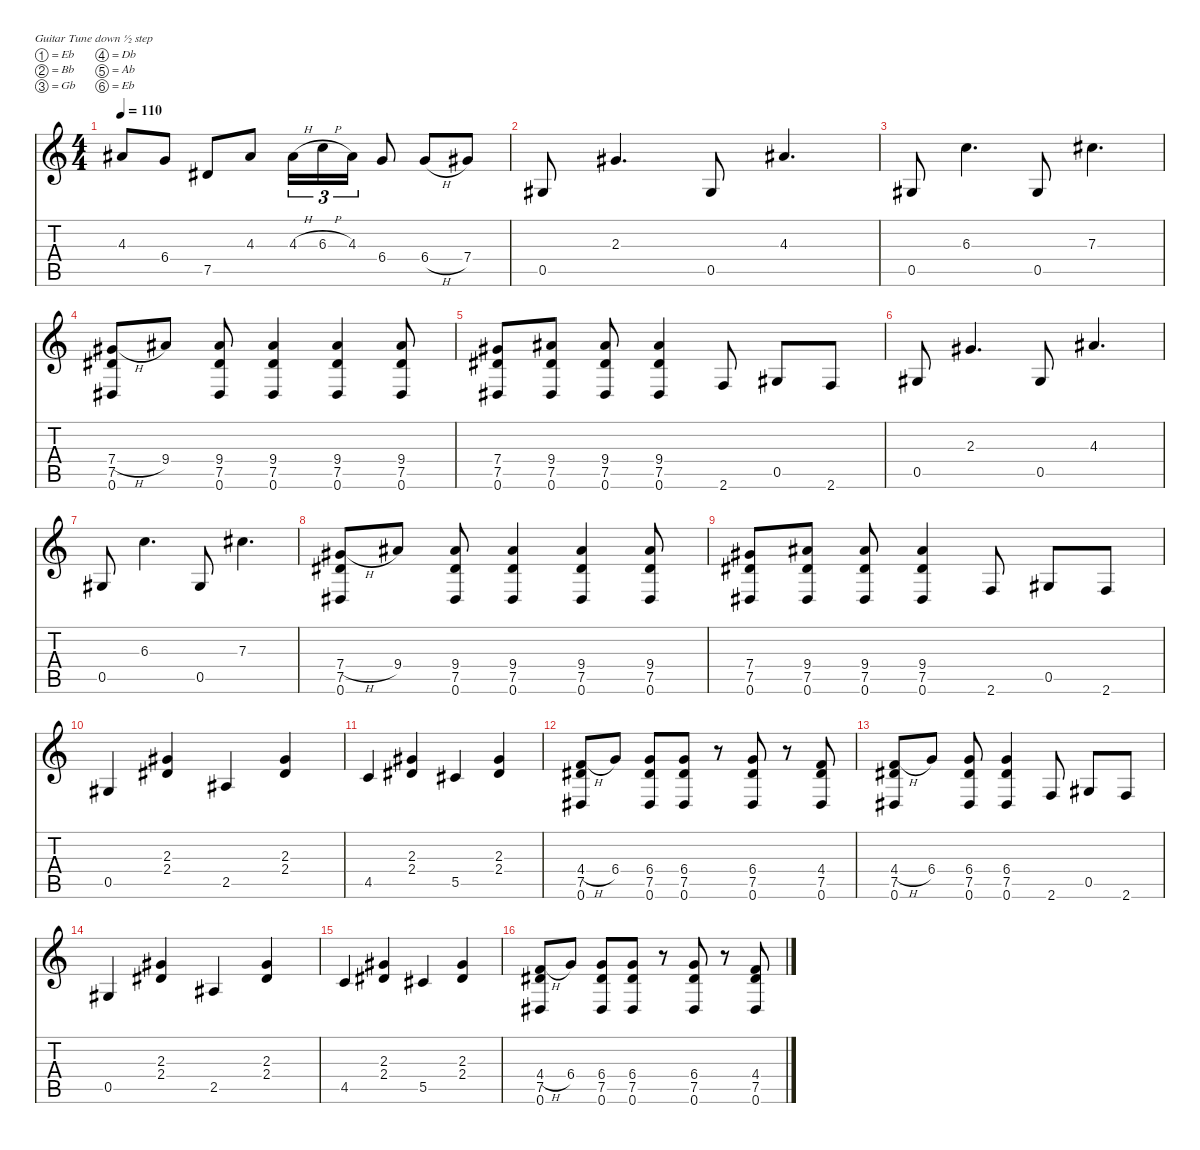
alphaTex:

\defaultSystemsLayout 4
\hideDynamics
\bracketExtendMode nobrackets
\singleTrackTrackNamePolicy hidden
\multiTrackTrackNamePolicy hidden
\otherSystemsTrackNameOrientation horizontal
\track ("Clean 1" "s.guit.") {mute instrument acousticguitarsteel}
\staff {score tabs}
\tuning (Eb4 Bb3 Gb3 Db3 Ab2 Eb2)
\ts (4 4)
\tempo 110
\clef g2
\ks c
4.3{t acc #}.8{dy f beam Up} 6.4.8{beam Up} 7.5{acc #}.8{beam Up} 4.3{acc #}.8{beam Up} 4.3{h acc #}.16{tu (3 2) beam Down} 6.3{h}.16{tu (3 2) beam Down} 4.3{acc #}.16{tu (3 2) beam Down} 6.4.8{beam Up} 6.4{h}.8{beam Up} 7.4{acc #}.8{beam Up} |
0.5{acc #}.8{beam Up} 2.3{acc #}.4{d beam Up} 0.5{acc #}.8{beam Up} 4.3{acc #}.4{d beam Up} |
0.5{acc #}.8{beam Up} 6.3.4{d beam Down} 0.5{acc #}.8{beam Up} 7.3{acc #}.4{d beam Down} |
(7.4{h acc #} 7.5{acc #} 0.6{acc #}).8{beam Up} 9.4{acc #}.8{beam Up} (9.4{acc #} 7.5{acc #} 0.6{acc #}).8{beam Up} (9.4{acc #} 7.5{acc #} 0.6{acc #}).4{beam Up} (9.4{acc #} 7.5{acc #} 0.6{acc #}).4{beam Up} (9.4{acc #} 7.5{acc #} 0.6{acc #}).8{beam Up} |
(7.4{acc #} 7.5{acc #} 0.6{acc #}).8{beam Up} (9.4{acc #} 7.5{acc #} 0.6{acc #}).8{beam Up} (9.4{acc #} 7.5{acc #} 0.6{acc #}).8{beam Up} (9.4{acc #} 7.5{acc #} 0.6{acc #}).4{beam Up} 2.6.8{beam Up} 0.5{acc #}.8{beam Up} 2.6.8{beam Up} |
0.5{acc #}.8{beam Up} 2.3{acc #}.4{d beam Up} 0.5{acc #}.8{beam Up} 4.3{acc #}.4{d beam Up} |
0.5{acc #}.8{beam Up} 6.3.4{d beam Down} 0.5{acc #}.8{beam Up} 7.3{acc #}.4{d beam Down} |
(7.4{h acc #} 7.5{acc #} 0.6{acc #}).8{beam Up} 9.4{acc #}.8{beam Up} (9.4{acc #} 7.5{acc #} 0.6{acc #}).8{beam Up} (9.4{acc #} 7.5{acc #} 0.6{acc #}).4{beam Up} (9.4{acc #} 7.5{acc #} 0.6{acc #}).4{beam Up} (9.4{acc #} 7.5{acc #} 0.6{acc #}).8{beam Up} |
(7.4{acc #} 7.5{acc #} 0.6{acc #}).8{instrument distortionguitar beam Up} (9.4{acc #} 7.5{acc #} 0.6{acc #}).8{beam Up} (9.4{acc #} 7.5{acc #} 0.6{acc #}).8{beam Up} (9.4{acc #} 7.5{acc #} 0.6{acc #}).4{beam Up} 2.6.8{beam Up} 0.5{acc #}.8{beam Up} 2.6.8{beam Up} |
0.5{acc #}.4{beam Up} (2.3{acc #} 2.4{acc #}).4{beam Up} 2.5{acc #}.4{beam Up} (2.3{acc #} 2.4{acc #}).4{beam Up} |
4.5.4{beam Up} (2.3{acc #} 2.4{acc #}).4{beam Up} 5.5{acc #}.4{beam Up} (2.3{acc #} 2.4{acc #}).4{beam Up} |
(4.4{h} 7.5{acc #} 0.6{acc #}).8{beam Up} 6.4.8{beam Up} (6.4 7.5{acc #} 0.6{acc #}).8{beam Up} (6.4 7.5{acc #} 0.6{acc #}).8{beam Up} r.8{beam Up} (6.4 7.5{acc #} 0.6{acc #}).8{beam Up} r.8{beam Up} (4.4 7.5{acc #} 0.6{acc #}).8{beam Up} |
(4.4{h} 7.5{acc #} 0.6{acc #}).8{beam Up} 6.4.8{beam Up} (6.4 7.5{acc #} 0.6{acc #}).8{beam Up} (6.4 7.5{acc #} 0.6{acc #}).4{beam Up} 2.6.8{beam Up} 0.5{acc #}.8{beam Up} 2.6.8{beam Up} |
0.5{acc #}.4{beam Up} (2.3{acc #} 2.4{acc #}).4{beam Up} 2.5{acc #}.4{beam Up} (2.3{acc #} 2.4{acc #}).4{beam Up} |
4.5.4{beam Up} (2.3{acc #} 2.4{acc #}).4{beam Up} 5.5{acc #}.4{beam Up} (2.3{acc #} 2.4{acc #}).4{beam Up} |
(4.4{h} 7.5{acc #} 0.6{acc #}).8{beam Up} 6.4.8{beam Up} (6.4 7.5{acc #} 0.6{acc #}).8{beam Up} (6.4 7.5{acc #} 0.6{acc #}).8{beam Up} r.8{beam Up} (6.4 7.5{acc #} 0.6{acc #}).8{beam Up} r.8{beam Up} (4.4 7.5{acc #} 0.6{acc #}).8{beam Up}
